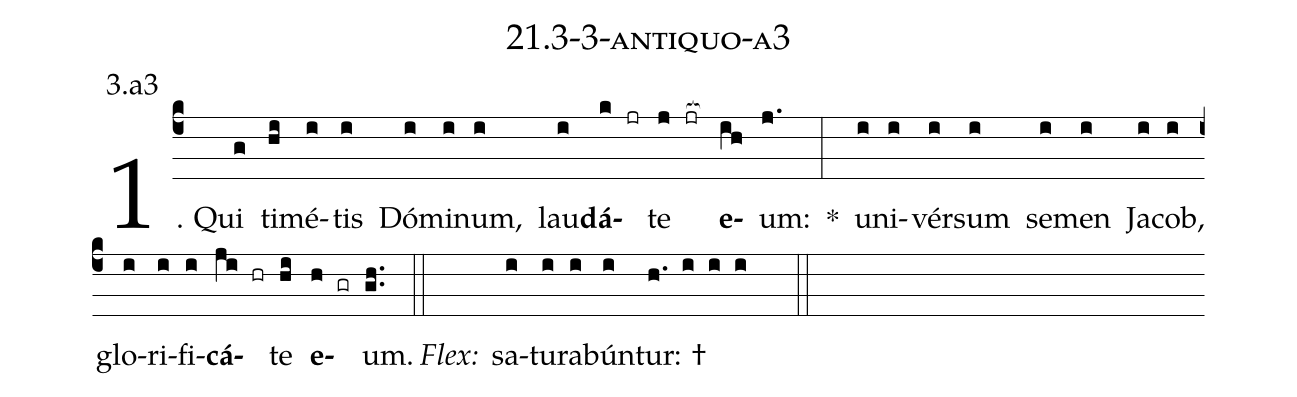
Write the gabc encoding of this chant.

name: 21.3-3-antiquo-a3;
annotation: 3.a3;
%%
(c4)1. Qui(g) ti(hi)mé(i)tis(i) Dó(i)mi(i)num,(i) lau(i)<b>dá</b>(k jr)te(j jr[ocb:1{]) <b>e</b>(ih[ocb:0}])um:(j.) *(:) u(i)ni(i)vér(i)sum(i) se(i)men(i) Ja(i)cob,(i) glo(i)ri(i)fi(i)<b>cá</b>(ji hr)te(hi) <b>e</b>(h gr)um.(gh..) (::)
<i>Flex:</i>()  sa(i)tu(i)ra(i)bún(i)tur: †(h. i i i  ::)

%E(i) u(i) o(ji) u(hi) a(h) e.(gh..) (::)
